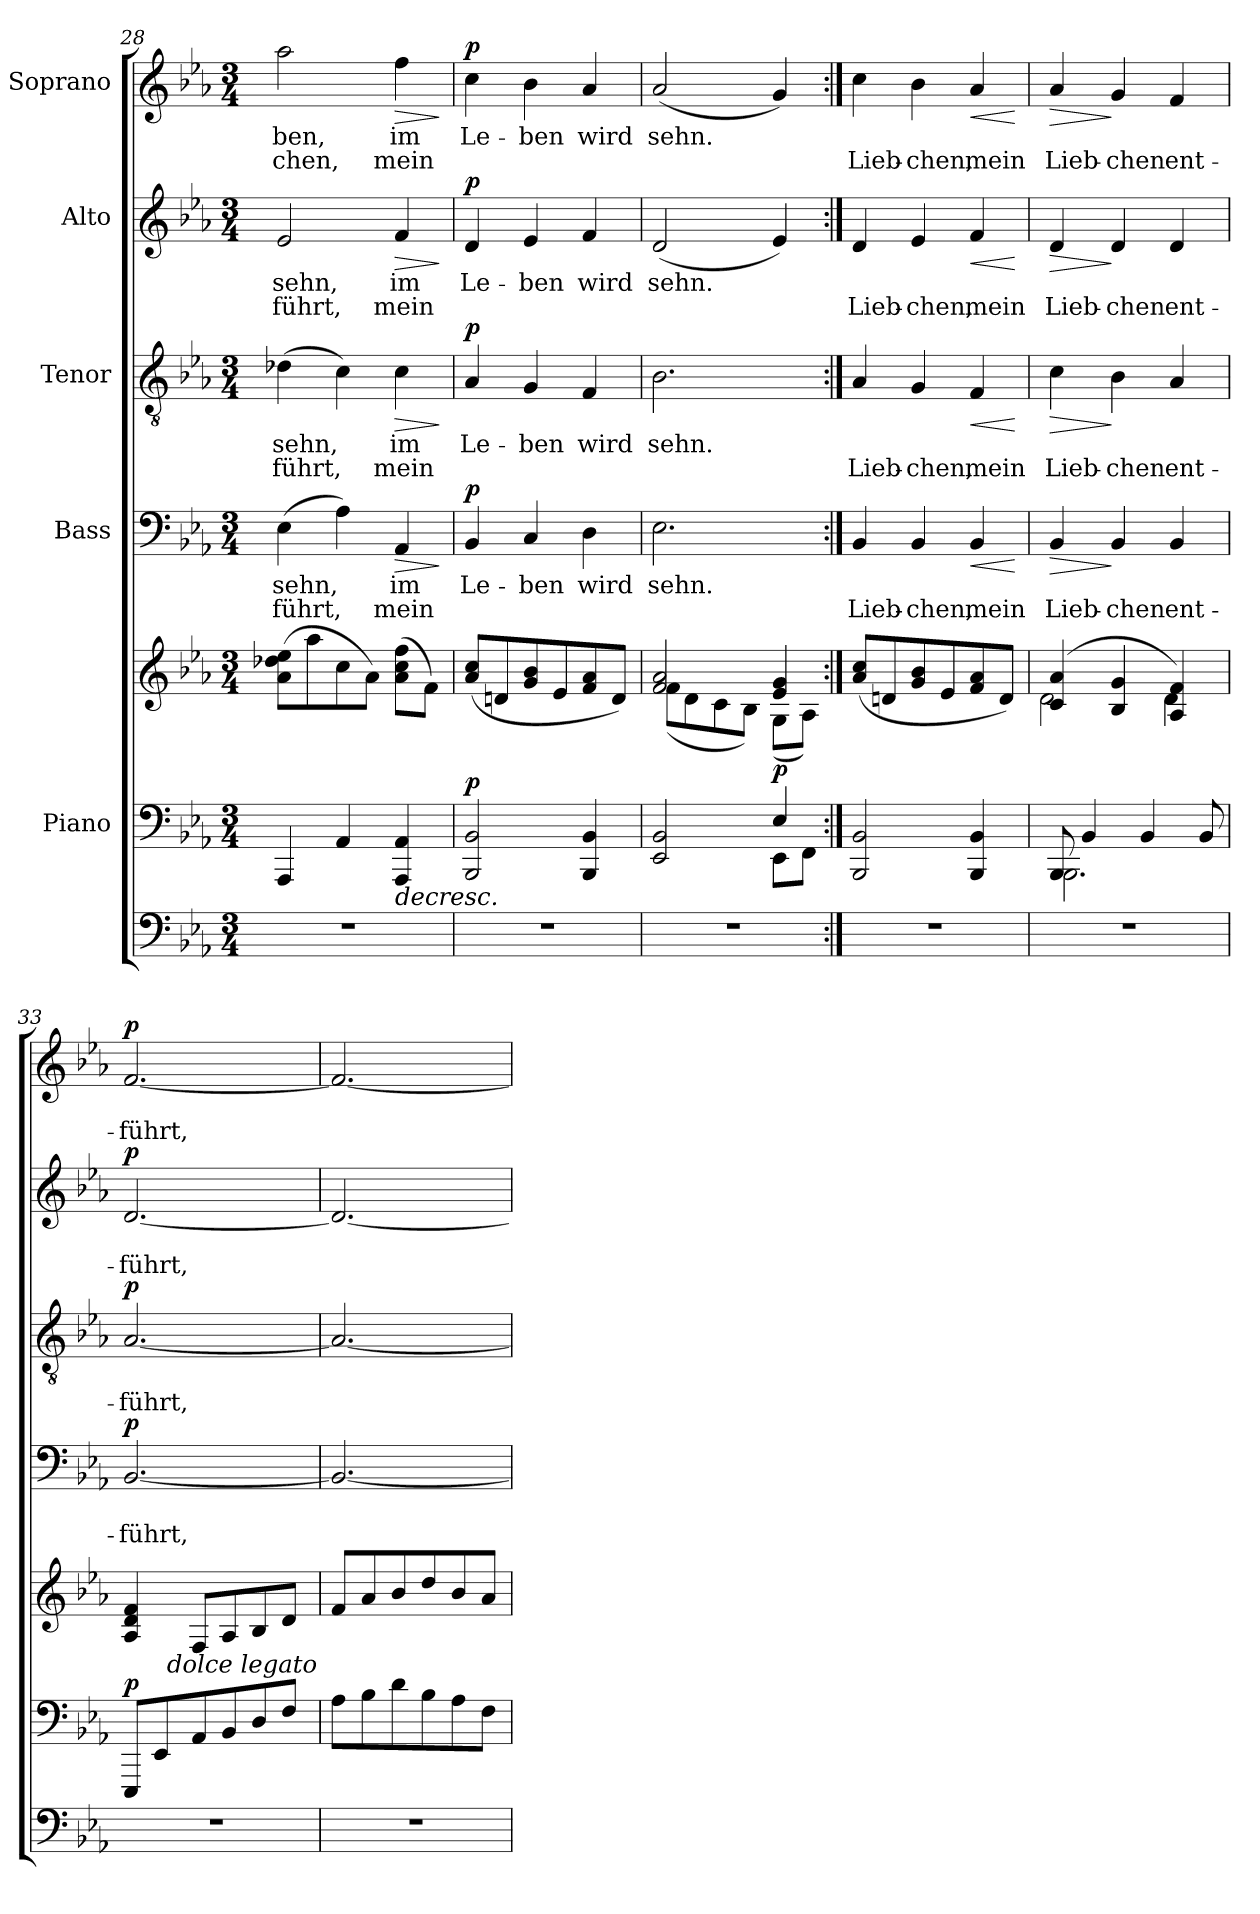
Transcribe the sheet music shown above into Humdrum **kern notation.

**kern	**kern	**kern	**dynam	**kern	**text	**text	**dynam	**kern	**text	**text	**dynam	**kern	**text	**text	**dynam	**kern	**text	**text	**dynam
*part6	*part5	*part5	*part5	*part4	*part4	*part4	*part4	*part3	*part3	*part3	*part3	*part2	*part2	*part2	*part2	*part1	*part1	*part1	*part1
*staff7	*staff6	*staff5	*staff5/6	*staff4	*staff4	*staff4	*staff4	*staff3	*staff3	*staff3	*staff3	*staff2	*staff2	*staff2	*staff2	*staff1	*staff1	*staff1	*staff1
*	*I"Piano	*	*	*I"Bass	*	*	*	*I"Tenor	*	*	*	*I"Alto	*	*	*	*I"Soprano	*	*	*
*clefF4	*clefF4	*clefG2	*	*clefF4	*	*	*	*clefGv2	*	*	*	*clefG2	*	*	*	*clefG2	*	*	*
*k[b-e-a-]	*k[b-e-a-]	*k[b-e-a-]	*	*k[b-e-a-]	*	*	*	*k[b-e-a-]	*	*	*	*k[b-e-a-]	*	*	*	*k[b-e-a-]	*	*	*
*E-:	*E-:	*E-:	*	*E-:	*	*	*	*E-:	*	*	*	*E-:	*	*	*	*E-:	*	*	*
*M3/4	*M3/4	*M3/4	*	*M3/4	*	*	*	*M3/4	*	*	*	*M3/4	*	*	*	*M3/4	*	*	*
=28	=28	=28	=28	=28	=28	=28	=28	=28	=28	=28	=28	=28	=28	=28	=28	=28	=28	=28	=28
2.r	4AAA-/	(8a-\ 8dd-X\ 8ee-\L	.	(4E-\	sehn,	-führt,	.	(4d-X\	sehn,	-führt,	.	2e-/	sehn,	-führt,	.	2aa-\	-ben,	-chen,	.
.	.	8aa-\	.	.	.	.	.	.	.	.	.	.	.	.	.	.	.	.	.
.	4AA-/	8cc\	.	4A-\)	.	.	.	4c\)	.	.	.	.	.	.	.	.	.	.	.
.	.	8a-\J)	.	.	.	.	.	.	.	.	.	.	.	.	.	.	.	.	.
!	!	!	!LO:HP:b=2	!	!	!	!LO:HP:b	!	!	!	!LO:HP:b	!	!	!	!LO:HP:b	!	!	!	!LO:HP:b
.	4AAA-/ 4AA-/	(8a-\ 8cc\ 8ff\L	>	4AA-/	im	mein	>	4c\	im	mein	>	4f/	im	mein	>	4ff\	im	mein	>
.	.	8f\J)	.	.	.	.	.	.	.	.	.	.	.	.	.	.	.	.	.
.	.	.	.	.	.	.	]	.	.	.	]	.	.	.	]	.	.	.	]
=29	=29	=29	=29	=29	=29	=29	=29	=29	=29	=29	=29	=29	=29	=29	=29	=29	=29	=29	=29
!	!	!	!LO:DY:a=2	!	!	!	!LO:DY:a	!	!	!	!LO:DY:a	!	!	!	!LO:DY:a	!	!	!	!LO:DY:a
2.r	2BBB-/ 2BB-/	(8a-/ 8cc/L	p	4BB-/	Le-	.	p	4A-/	Le-	.	p	4d/	Le-	.	p	4cc\	Le-	.	p
.	.	8dn/	.	.	.	.	.	.	.	.	.	.	.	.	.	.	.	.	.
.	.	8g/ 8b-/	.	4C/	-ben	.	.	4G/	-ben	.	.	4e-/	-ben	.	.	4b-\	-ben	.	.
.	.	8e-/	.	.	.	.	.	.	.	.	.	.	.	.	.	.	.	.	.
.	4BBB-/ 4BB-/	8f/ 8a-/	.	4D\	wird	.	.	4F/	wird	.	.	4f/	wird	.	.	4a-/	wird	.	.
.	.	8d/J)	.	.	.	.	.	.	.	.	.	.	.	.	.	.	.	.	.
.	.	.	]	.	.	.	.	.	.	.	.	.	.	.	.	.	.	.	.
=30	=30	=30	=30	=30	=30	=30	=30	=30	=30	=30	=30	=30	=30	=30	=30	=30	=30	=30	=30
*	*^	*^	*	*	*	*	*	*	*	*	*	*	*	*	*	*	*	*	*
2.r	2EE-/ 2BB-/	2ryy	2f/ 2a-/	(8f\L	.	2.E-\	sehn.	.	.	2.B-\	sehn.	.	.	(2d/	sehn.	.	.	(2a-/	sehn.	.	.
.	.	.	.	8d\	.	.	.	.	.	.	.	.	.	.	.	.	.	.	.	.	.
.	.	.	.	8c\	.	.	.	.	.	.	.	.	.	.	.	.	.	.	.	.	.
.	.	.	.	8B-\J)	.	.	.	.	.	.	.	.	.	.	.	.	.	.	.	.	.
!	!	!	!	!	!LO:DY:a=2	!	!	!	!	!	!	!	!	!	!	!	!	!	!	!	!
.	4E-/	8EE-\L	4e-/ 4g/	(8G\L	p	.	.	.	.	.	.	.	.	4e-/)	.	.	.	4g/)	.	.	.
.	.	8FF\J	.	8A-\J)	.	.	.	.	.	.	.	.	.	.	.	.	.	.	.	.	.
*	*v	*v	*	*	*	*	*	*	*	*	*	*	*	*	*	*	*	*	*	*	*
*	*	*v	*v	*	*	*	*	*	*	*	*	*	*	*	*	*	*	*	*	*
!!LO:PB:g=z
=31:|!	=31:|!	=31:|!	=31:|!	=31:|!	=31:|!	=31:|!	=31:|!	=31:|!	=31:|!	=31:|!	=31:|!	=31:|!	=31:|!	=31:|!	=31:|!	=31:|!	=31:|!	=31:|!	=31:|!
2.r	2BBB-/ 2BB-/	(8a-/ 8cc/L	.	4BB-/	.	Lieb-	.	4A-/	.	Lieb-	.	4d/	.	Lieb-	.	4cc\	.	Lieb-	.
.	.	8dn/	.	.	.	.	.	.	.	.	.	.	.	.	.	.	.	.	.
.	.	8g/ 8b-/	.	4BB-/	.	-chen,	.	4G/	.	-chen,	.	4e-/	.	-chen,	.	4b-\	.	-chen,	.
.	.	8e-/	.	.	.	.	.	.	.	.	.	.	.	.	.	.	.	.	.
!	!	!	!	!	!	!	!LO:HP:b	!	!	!	!LO:HP:b	!	!	!	!LO:HP:b	!	!	!	!LO:HP:b
.	4BBB-/ 4BB-/	8f/ 8a-/	.	4BB-/	.	mein	<	4F/	.	mein	<	4f/	.	mein	<	4a-/	.	mein	<
.	.	8d/J)	.	.	.	.	.	.	.	.	.	.	.	.	.	.	.	.	.
.	.	.	.	.	.	.	[	.	.	.	[	.	.	.	[	.	.	.	[
=32	=32	=32	=32	=32	=32	=32	=32	=32	=32	=32	=32	=32	=32	=32	=32	=32	=32	=32	=32
*	*^	*^	*	*	*	*	*	*	*	*	*	*	*	*	*	*	*	*	*
!	!	!	!	!	!	!	!	!	!LO:HP:b	!	!	!	!LO:HP:b	!	!	!	!LO:HP:b	!	!	!	!LO:HP:b
2.r	8BBB-/	2.BBB-\	(4c/ 4a-/	2d\	.	4BB-/	.	Lieb-	>	4c\	.	Lieb-	>	4d/	.	Lieb-	>	4a-/	.	Lieb-	>
.	4BB-/	.	.	.	.	.	.	.	.	.	.	.	.	.	.	.	.	.	.	.	.
.	.	.	4B-/ 4g/	.	.	4BB-/	.	-chen	]	4B-\	.	-chen	]	4d/	.	-chen	]	4g/	.	-chen	]
.	4BB-/	.	.	.	.	.	.	.	.	.	.	.	.	.	.	.	.	.	.	.	.
.	.	.	4A-/ 4f/)	4d\	.	4BB-/	.	ent-	.	4A-/	.	ent-	.	4d/	.	ent-	.	4f/	.	ent-	.
.	8BB-/	.	.	.	.	.	.	.	.	.	.	.	.	.	.	.	.	.	.	.	.
*	*	*	*v	*v	*	*	*	*	*	*	*	*	*	*	*	*	*	*	*	*	*
=33	=33	=33	=33	=33	=33	=33	=33	=33	=33	=33	=33	=33	=33	=33	=33	=33	=33	=33	=33	=33
!	!	!	!	!LO:DY:a=2	!	!	!	!LO:DY:a	!	!	!	!LO:DY:a	!	!	!	!LO:DY:a	!	!	!	!LO:DY:a
2.r	8EEE-/L	8ryy	4A-/ 4d/ 4f/	p	[2.BB-/	.	-führt,	p	[2.A-/	.	-führt,	p	[2.d/	.	-führt,	p	[2.f/	.	-führt,	p
.	8EE-/	32ryy	.	.	.	.	.	.	.	.	.	.	.	.	.	.	.	.	.	.
!	!	!LO:TX:a:i:t=dolce legato	!	!	!	!	!	!	!	!	!	!	!	!	!	!	!	!	!	!
.	.	2ryy	.	.	.	.	.	.	.	.	.	.	.	.	.	.	.	.	.	.
.	8AA-/	.	8F/L	.	.	.	.	.	.	.	.	.	.	.	.	.	.	.	.	.
.	8BB-/	.	8A-/	.	.	.	.	.	.	.	.	.	.	.	.	.	.	.	.	.
.	8D/	.	8B-/	.	.	.	.	.	.	.	.	.	.	.	.	.	.	.	.	.
.	8F/J	.	8d/J	.	.	.	.	.	.	.	.	.	.	.	.	.	.	.	.	.
.	.	16.ryy	.	.	.	.	.	.	.	.	.	.	.	.	.	.	.	.	.	.
*	*v	*v	*	*	*	*	*	*	*	*	*	*	*	*	*	*	*	*	*	*
=34	=34	=34	=34	=34	=34	=34	=34	=34	=34	=34	=34	=34	=34	=34	=34	=34	=34	=34	=34
2.r	8A-\L	8f/L	.	2.BB-/_	.	.	.	2.A-/_	.	.	.	2.d/_	.	.	.	2.f/_	.	.	.
.	8B-\	8a-/	.	.	.	.	.	.	.	.	.	.	.	.	.	.	.	.	.
.	8d\	8b-/	.	.	.	.	.	.	.	.	.	.	.	.	.	.	.	.	.
.	8B-\	8dd/	.	.	.	.	.	.	.	.	.	.	.	.	.	.	.	.	.
.	8A-\	8b-/	.	.	.	.	.	.	.	.	.	.	.	.	.	.	.	.	.
.	8F\J	8a-/J	.	.	.	.	.	.	.	.	.	.	.	.	.	.	.	.	.
=	=	=	=	=	=	=	=	=	=	=	=	=	=	=	=	=	=	=	=
*-	*-	*-	*-	*-	*-	*-	*-	*-	*-	*-	*-	*-	*-	*-	*-	*-	*-	*-	*-
